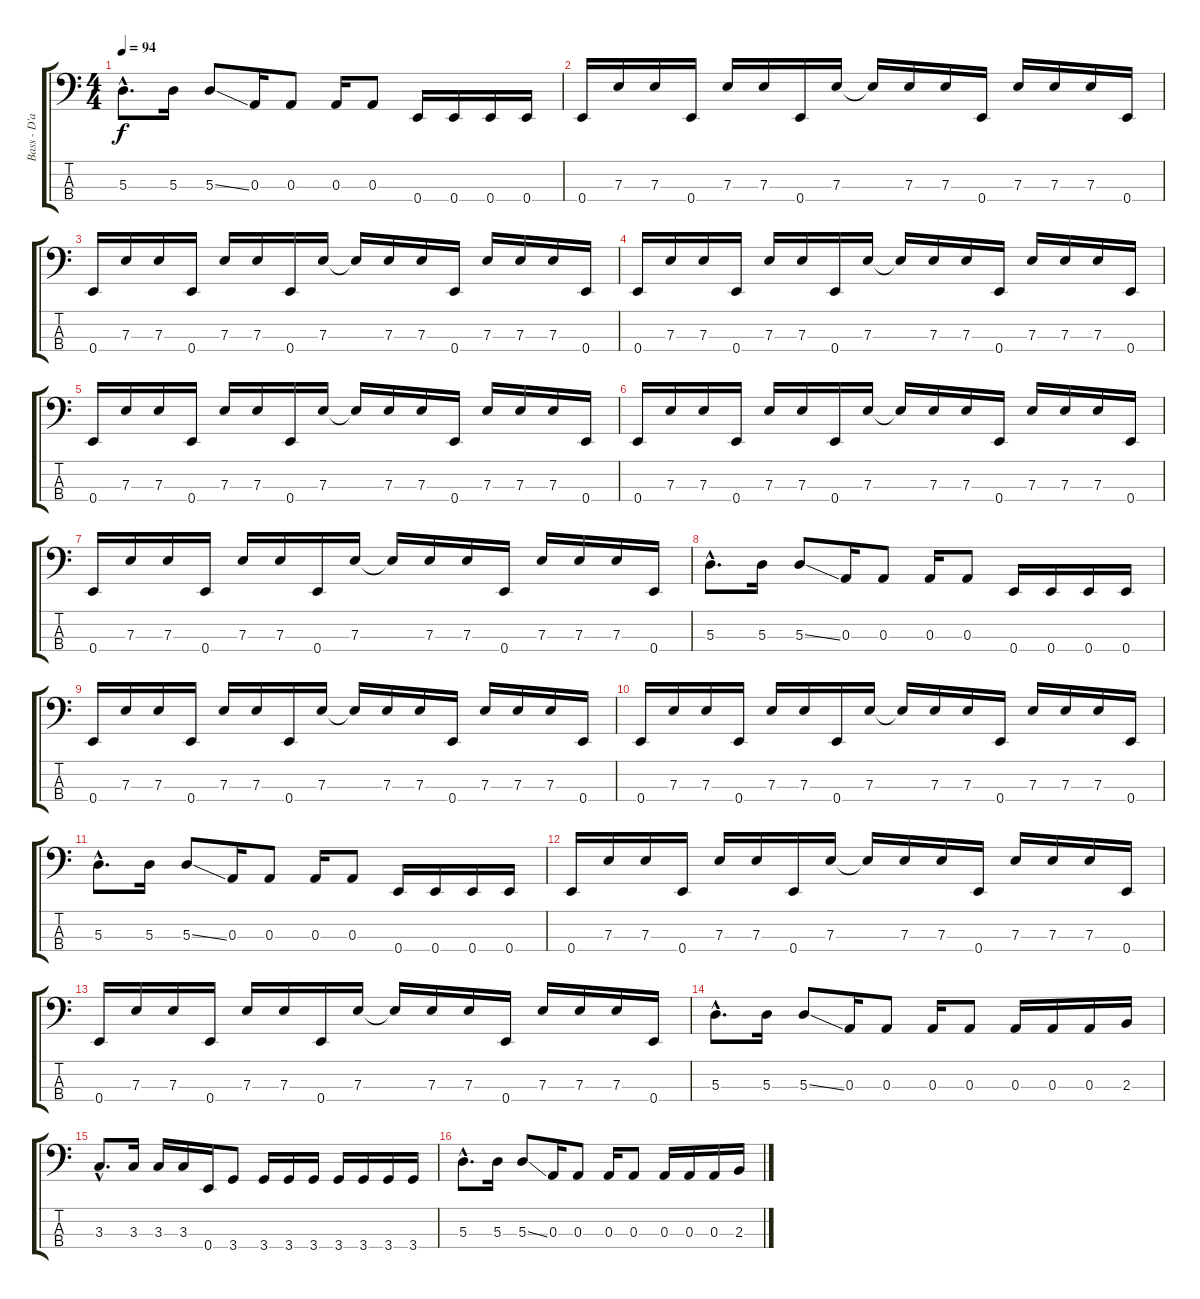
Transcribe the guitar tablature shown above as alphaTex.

\track ("Bass - D'arcy" "Bass - D'a") {instrument electricbasspick}
\staff {score tabs}
\tuning (G2 D2 A1 E1) {hide}
\ts (4 4)
\tempo 94
\clef f4
\ks c
5.3{hac}.8{d dy f} 5.3.16 5.3{ss}.8 0.3.16 0.3.8 0.3.16 0.3.8 0.4.16 0.4.16 0.4.16 0.4.16 |
0.4.16 7.3.16 7.3.16 0.4.16 7.3.16 7.3.16 0.4.16 7.3.16 7.3{t}.16 7.3.16 7.3.16 0.4.16 7.3.16 7.3.16 7.3.16 0.4.16 |
0.4.16 7.3.16 7.3.16 0.4.16 7.3.16 7.3.16 0.4.16 7.3.16 7.3{t}.16 7.3.16 7.3.16 0.4.16 7.3.16 7.3.16 7.3.16 0.4.16 |
0.4.16 7.3.16 7.3.16 0.4.16 7.3.16 7.3.16 0.4.16 7.3.16 7.3{t}.16 7.3.16 7.3.16 0.4.16 7.3.16 7.3.16 7.3.16 0.4.16 |
0.4.16 7.3.16 7.3.16 0.4.16 7.3.16 7.3.16 0.4.16 7.3.16 7.3{t}.16 7.3.16 7.3.16 0.4.16 7.3.16 7.3.16 7.3.16 0.4.16 |
0.4.16 7.3.16 7.3.16 0.4.16 7.3.16 7.3.16 0.4.16 7.3.16 7.3{t}.16 7.3.16 7.3.16 0.4.16 7.3.16 7.3.16 7.3.16 0.4.16 |
0.4.16 7.3.16 7.3.16 0.4.16 7.3.16 7.3.16 0.4.16 7.3.16 7.3{t}.16 7.3.16 7.3.16 0.4.16 7.3.16 7.3.16 7.3.16 0.4.16 |
5.3{hac}.8{d} 5.3.16 5.3{ss}.8 0.3.16 0.3.8 0.3.16 0.3.8 0.4.16 0.4.16 0.4.16 0.4.16 |
0.4.16 7.3.16 7.3.16 0.4.16 7.3.16 7.3.16 0.4.16 7.3.16 7.3{t}.16 7.3.16 7.3.16 0.4.16 7.3.16 7.3.16 7.3.16 0.4.16 |
0.4.16 7.3.16 7.3.16 0.4.16 7.3.16 7.3.16 0.4.16 7.3.16 7.3{t}.16 7.3.16 7.3.16 0.4.16 7.3.16 7.3.16 7.3.16 0.4.16 |
5.3{hac}.8{d} 5.3.16 5.3{ss}.8 0.3.16 0.3.8 0.3.16 0.3.8 0.4.16 0.4.16 0.4.16 0.4.16 |
0.4.16 7.3.16 7.3.16 0.4.16 7.3.16 7.3.16 0.4.16 7.3.16 7.3{t}.16 7.3.16 7.3.16 0.4.16 7.3.16 7.3.16 7.3.16 0.4.16 |
0.4.16 7.3.16 7.3.16 0.4.16 7.3.16 7.3.16 0.4.16 7.3.16 7.3{t}.16 7.3.16 7.3.16 0.4.16 7.3.16 7.3.16 7.3.16 0.4.16 |
5.3{hac}.8{d} 5.3.16 5.3{ss}.8 0.3.16 0.3.8 0.3.16 0.3.8 0.3.16 0.3.16 0.3.16 2.3.16 |
3.3{hac}.8{d} 3.3.16 3.3.16 3.3.16 0.4.16 3.4.8 3.4.16 3.4.16 3.4.16 3.4.16 3.4.16 3.4.16 3.4.16 |
5.3{hac}.8{d} 5.3.16 5.3{ss}.8 0.3.16 0.3.8 0.3.16 0.3.8 0.3.16 0.3.16 0.3.16 2.3.16
